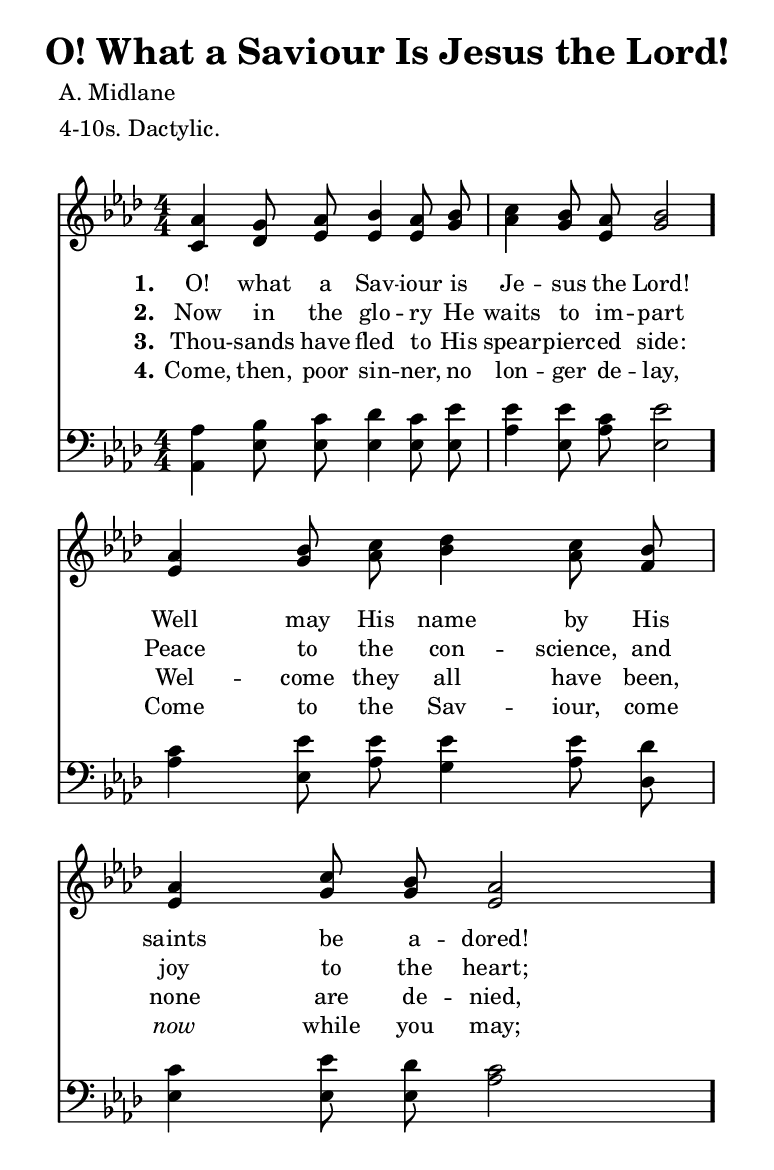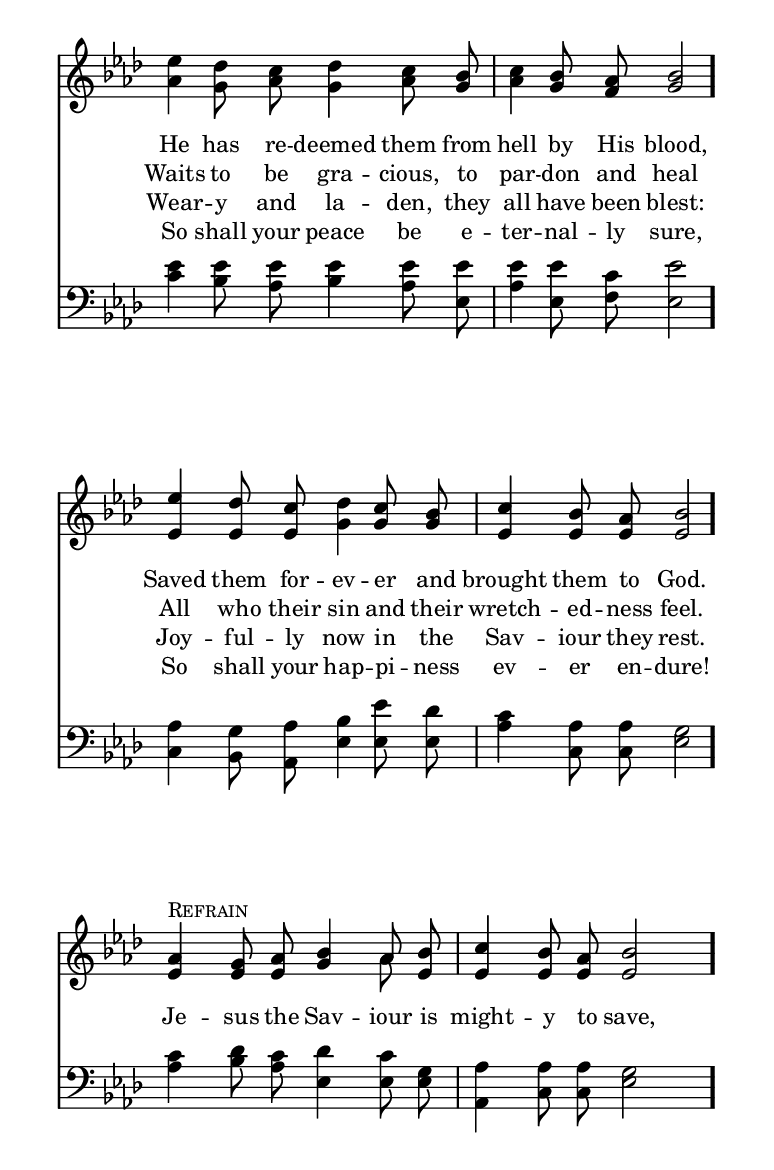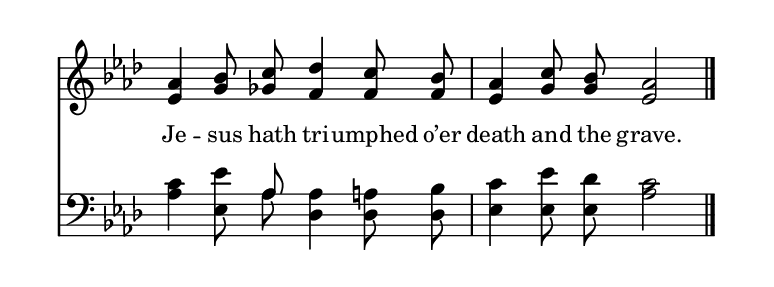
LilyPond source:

\include "common/global.ily"
\paper {
  \include "common/paper.ily"
  %ragged-bottom = ##t
  %ragged-last-bottom = ##t
  %systems-per-page = ##f
  %page-count = ##f
}

\header{
  hymnnumber = "28"
  title = "O! What a Saviour Is Jesus the Lord!"
  tunename = "Joyfully"
  meter = "4-10s. Dactylic."
  poet = "A. Midlane"
  %composer = ""
  %copyright = ""
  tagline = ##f
}

% for fermata in MIDI
ta = { \tempo 4=72 }
tb = { \tempo 4=36 }

patternA = { c4 c8 c8 c4 c8 c8 | c4 c8 c8 c2 }

global = {
  \include "common/overrides.ily"
  \override Staff.TimeSignature.style = #'numbered
  \time 4/4
  \override Score.MetronomeMark.transparent = ##t % hide all fermata changes too
  \ta
  \key aes \major
  %\partial 4
  \autoBeamOff
}

notesSoprano = {
\global
\relative c'' {

  \changePitch \patternA { aes g aes bes aes bes | c bes aes bes }
  \changePitch \patternA { aes bes c des c bes   | aes c bes aes }
  \changePitch \patternA { ees' des c des c bes  | c bes aes bes }
  \changePitch \patternA { ees des c des c bes   | c bes aes bes }

  << s^\markup { \small \caps "Refrain" }
  \changePitch \patternA { aes g aes bes aes bes | c bes aes bes } >>
  \changePitch \patternA { aes bes c des c bes   | aes c bes aes }

  \bar "|."

}
}

notesAlto = {
\global
\relative e' {

  \changePitch \patternA { c des ees ees ees g   | aes g ees g     }
  \changePitch \patternA { ees g aes bes aes f   | ees g g ees     }
  \changePitch \patternA { aes g aes g aes g     | aes g f g       }
  \changePitch \patternA { ees ees ees g g g     | ees ees ees ees }

  \changePitch \patternA { ees ees ees g aes ees | ees ees ees ees }
  \changePitch \patternA { ees g ges f f f       | ees g g ees     }

}
}

notesTenor = {
\global
\relative a {

  \changePitch \patternA { aes bes c des c ees     | ees ees c ees }
  \changePitch \patternA { c ees ees ees ees des   | c ees des c   }
  \changePitch \patternA { ees ees ees ees ees ees | ees ees c ees }
  \changePitch \patternA { aes, g aes bes ees des  | c aes aes g   }

  \changePitch \patternA { c des c des c g         | aes aes aes g }
  \changePitch \patternA { c ees aes, aes a bes    | c ees des c   }

}
}

notesBass = {
\global
\relative f, {

  \changePitch \patternA { aes ees' ees ees ees ees | aes ees aes ees }
  \changePitch \patternA { aes ees aes g aes des,   | ees ees ees aes }
  \changePitch \patternA { c bes aes bes aes ees    | aes ees f ees   }
  \changePitch \patternA { c bes aes ees' ees ees   | aes c, c ees    }

  \changePitch \patternA { aes bes aes ees ees ees  | aes, c c ees    }
  \changePitch \patternA { aes ees aes des, des des | ees ees ees aes }

}
}

Refrain = \lyricmode {

Je -- sus the Sav -- iour is might -- y to save, \bar "."
Je -- sus hath tri -- umphed o’er death and the grave. \bar "."

}

wordsA = \lyricmode {
\set stanza = "1."

O! what a Sav -- iour is Je -- sus the Lord! \bar "."
Well may His name by His saints be a -- dored! \bar "."
He has re -- deemed them from hell by His blood, \bar "."
Saved them for -- ev -- er and brought them to God. \bar "."

}

wordsB = \lyricmode {
\set stanza = "2."

Now in the glo -- ry He waits to im -- part
Peace to the con -- science, and joy to the heart;
Waits to be gra -- cious, to par -- don and heal
All who their sin and their wretch -- ed -- ness feel.

\Refrain

}

wordsC = \lyricmode {
\set stanza = "3."

Thou -- sands have fled to His spear -- pierc -- ed side:
Wel -- come they all have been, none are de -- nied,
Wear -- y and la -- den, they all have been blest:
Joy -- ful -- ly now in the Sav -- iour they rest.

}

wordsD = \lyricmode {
\set stanza = "4."

Come, then, poor sin -- ner, no lon -- ger de -- lay,
Come to the Sav -- iour, come { \italicsOn } now { \italicsOff } while you may;
So shall your peace be e -- ter -- nal -- ly sure,
So shall your hap -- pi -- ness ev -- er en -- dure!

}

\score {
  \context ChoirStaff <<
    \context Staff = upper <<
      \set ChoirStaff.systemStartDelimiter = #'SystemStartBar
      \set ChoirStaff.printPartCombineTexts = ##f
      \partcombine #'(2 . 9) \notesSoprano \notesAlto
      \context NullVoice = sopranos { \voiceOne << \notesSoprano >> }
      \context NullVoice = altos { \voiceTwo << \notesAlto >> }
      \context Lyrics = one   \lyricsto sopranos \wordsA
      \context Lyrics = two   \lyricsto sopranos \wordsB
      \context Lyrics = three \lyricsto sopranos \wordsC
      \context Lyrics = four  \lyricsto sopranos \wordsD
      %\context Lyrics = five  \lyricsto sopranos \wordsE
    >>
    \context Staff = men <<
      \clef bass
      \set ChoirStaff.printPartCombineTexts = ##f
      \partcombine #'(2 . 9) \notesTenor \notesBass
      \context NullVoice = tenors { \voiceOne << \notesTenor >> }
      \context NullVoice = basses { \voiceTwo << \notesBass >> }
    >>
  >>
  \layout {
    \include "common/layout.ily"
  }
  \midi{
    \include "common/midi.ily"
  }
}

\version "2.19.49"  % necessary for upgrading to future LilyPond versions.

% vi:set et ts=2 sw=2 ai nocindent syntax=lilypond:
